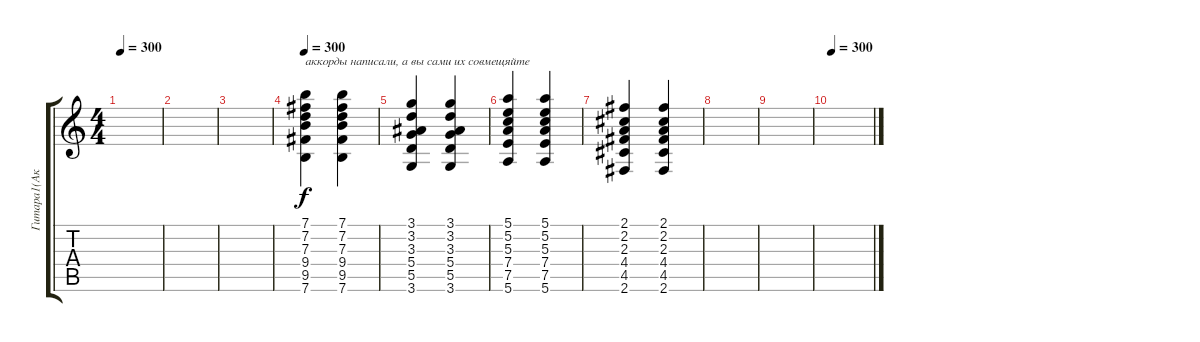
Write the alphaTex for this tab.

\track ("Гитара1(Акустика)" "Гитара1(Ак") {instrument acousticguitarsteel}
\staff {score tabs}
\tuning (E4 B3 G3 D3 A2 E2) {hide}
\ts (4 4)
\tempo 300
\clef g2
\ks c
|
|
|
\tempo 300
(7.1 7.2 7.3 9.4 9.5 7.6).4{txt "аккорды написали, а вы сами их совмещяйте"} (7.1 7.2 7.3 9.4 9.5 7.6).4 |
(3.1 3.2 3.3 5.4 5.5 3.6).4 (3.1 3.2 3.3 5.4 5.5 3.6).4 |
(5.1 5.2 5.3 7.4 7.5 5.6).4 (5.1 5.2 5.3 7.4 7.5 5.6).4 |
(2.1 2.2 2.3 4.4 4.5 2.6).4 (2.1 2.2 2.3 4.4 4.5 2.6).4 |
|
|
\tempo 300
